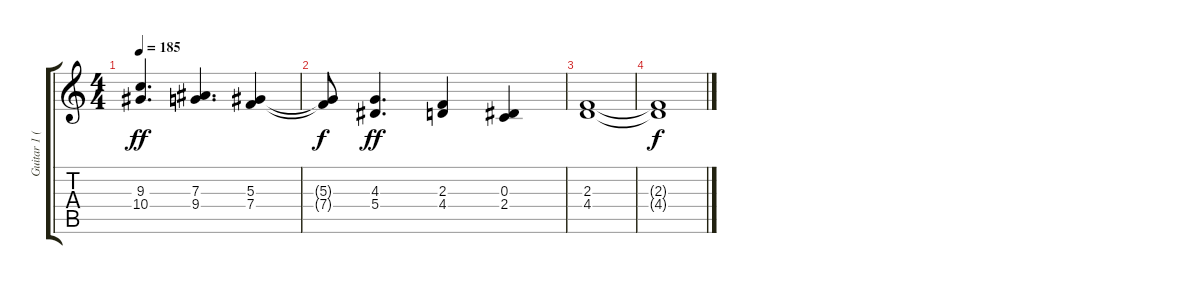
\track ("Guitar 1 (Lead)" "Guitar 1 (") {instrument distortionguitar}
\staff {score tabs}
\tuning (C4 G3 Eb3 Bb2 F2 C2) {hide}
\ts (4 4)
\tempo 185
\clef g2
\ks c
(9.3 10.4).4{d dy ff} (7.3 9.4).4{d} (5.3 7.4).4 |
(5.3{t} 7.4{t}).8{dy f} (4.3 5.4).4{d dy ff} (2.3 4.4).4 (0.3 2.4).4 |
(2.3 4.4).1 |
(2.3{t} 4.4{t}).1{dy f}
